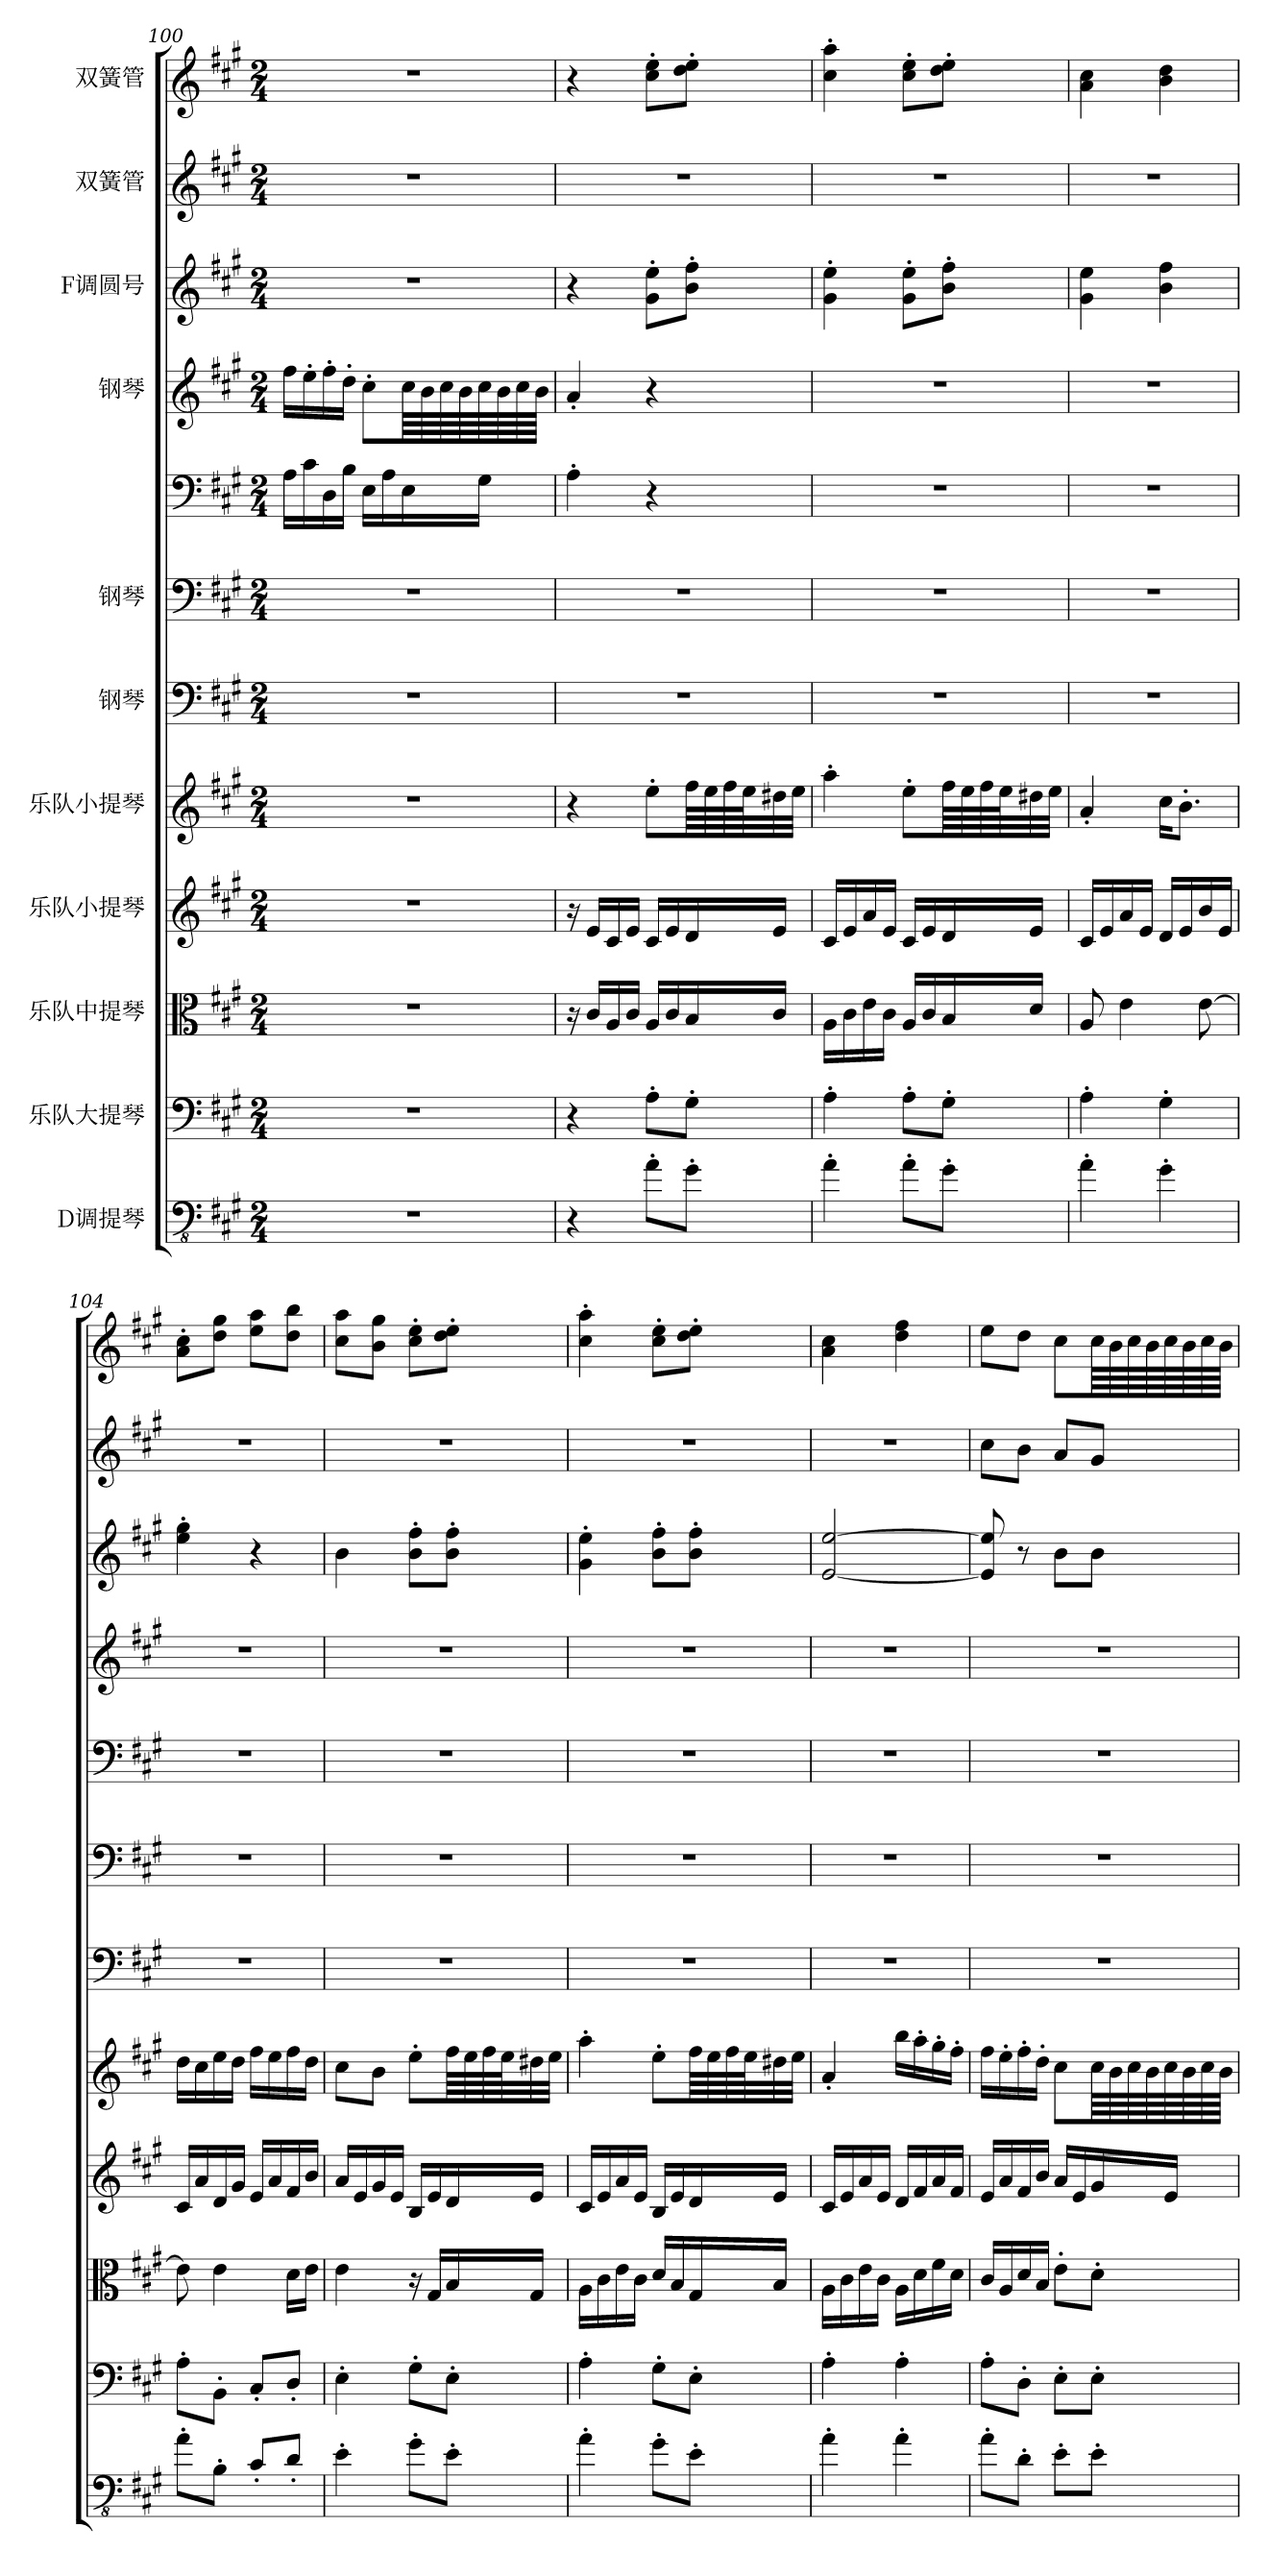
**kern	**kern	**kern	**kern	**kern	**kern	**kern	**kern	**kern	**kern	**kern	**kern
*part11	*part10	*part9	*part8	*part7	*part6	*part5	*part5	*part4	*part3	*part2	*part1
*staff12	*staff11	*staff10	*staff9	*staff8	*staff7	*staff6	*staff5	*staff4	*staff3	*staff2	*staff1
*I"D调提琴	*I"乐队大提琴	*I"乐队中提琴	*I"乐队小提琴	*I"乐队小提琴	*I"钢琴	*I"钢琴	*	*I"钢琴	*I"F调圆号	*I"双簧管	*I"双簧管
!!LO:PB:g=z
*clefFv4	*clefF4	*clefC3	*clefG2	*clefG2	*clefF4	*clefF4	*clefF4	*clefG2	*clefG2	*clefG2	*clefG2
*ITrd7c12	*	*	*	*	*	*	*	*	*ITrd4c7	*	*
*k[f#c#g#]	*k[f#c#g#]	*k[f#c#g#]	*k[f#c#g#]	*k[f#c#g#]	*k[f#c#g#]	*k[f#c#g#]	*k[f#c#g#]	*k[f#c#g#]	*k[f#c#]	*k[f#c#g#]	*k[f#c#g#]
*M2/4	*M2/4	*M2/4	*M2/4	*M2/4	*M2/4	*M2/4	*M2/4	*M2/4	*M2/4	*M2/4	*M2/4
=100	=100	=100	=100	=100	=100	=100	=100	=100	=100	=100	=100
2r	2r	2r	2r	2r	2r	2r	16A\LL	16ff#\LL	2r	2r	2r
.	.	.	.	.	.	.	16c#\	16ee'\	.	.	.
.	.	.	.	.	.	.	16D\	16ff#'\	.	.	.
.	.	.	.	.	.	.	16B\JJ	16dd'\JJ	.	.	.
.	.	.	.	.	.	.	16E\LL	8cc#'\L	.	.	.
.	.	.	.	.	.	.	16A\	.	.	.	.
.	.	.	.	.	.	.	16E\	64cc#\LLL	.	.	.
.	.	.	.	.	.	.	.	64b\	.	.	.
.	.	.	.	.	.	.	.	64cc#\	.	.	.
.	.	.	.	.	.	.	.	64b\	.	.	.
.	.	.	.	.	.	.	16G#\JJ	64cc#\	.	.	.
.	.	.	.	.	.	.	.	64b\	.	.	.
.	.	.	.	.	.	.	.	64cc#\	.	.	.
.	.	.	.	.	.	.	.	64b\JJJJ	.	.	.
=101	=101	=101	=101	=101	=101	=101	=101	=101	=101	=101	=101
4r	4r	16r	16r	4r	2r	2r	4A'\	4a'/	4r	2r	4r
.	.	16c#/LL	16e/LL	.	.	.	.	.	.	.	.
.	.	16A/	16c#/	.	.	.	.	.	.	.	.
.	.	16c#/JJ	16e/JJ	.	.	.	.	.	.	.	.
8AA'\L	8A'\L	16A/LL	16c#/LL	8ee'\L	.	.	4r	4r	8c#\' 8a\'L	.	8cc#\' 8ee\'L
.	.	16c#/	16e/	.	.	.	.	.	.	.	.
8GG#'\J	8G#'\J	16B/	16d/	64ff#\LLL	.	.	.	.	8e\' 8b\'J	.	8dd\' 8ee\'J
.	.	.	.	64ee\	.	.	.	.	.	.	.
.	.	.	.	64ff#\	.	.	.	.	.	.	.
.	.	.	.	64ee\J	.	.	.	.	.	.	.
.	.	16c#/JJ	16e/JJ	32dd#X\	.	.	.	.	.	.	.
.	.	.	.	32ee\JJJ	.	.	.	.	.	.	.
=102	=102	=102	=102	=102	=102	=102	=102	=102	=102	=102	=102
4AA'\	4A'\	16A\LL	16c#/LL	4aa'\	2r	2r	2r	2r	4c#\' 4a\'	2r	4cc#\' 4aa\'
.	.	16c#\	16e/	.	.	.	.	.	.	.	.
.	.	16e\	16a/	.	.	.	.	.	.	.	.
.	.	16c#\JJ	16e/JJ	.	.	.	.	.	.	.	.
8AA'\L	8A'\L	16A/LL	16c#/LL	8ee'\L	.	.	.	.	8c#\' 8a\'L	.	8cc#\' 8ee\'L
.	.	16c#/	16e/	.	.	.	.	.	.	.	.
8GG#'\J	8G#'\J	16B/	16d/	64ff#\LLL	.	.	.	.	8e\' 8b\'J	.	8dd\' 8ee\'J
.	.	.	.	64ee\	.	.	.	.	.	.	.
.	.	.	.	64ff#\	.	.	.	.	.	.	.
.	.	.	.	64ee\J	.	.	.	.	.	.	.
.	.	16d/JJ	16e/JJ	32dd#X\	.	.	.	.	.	.	.
.	.	.	.	32ee\JJJ	.	.	.	.	.	.	.
!!LO:PB:g=z
=103	=103	=103	=103	=103	=103	=103	=103	=103	=103	=103	=103
4AA'\	4A'\	8A/	16c#/LL	4a'/	2r	2r	2r	2r	4c#\ 4a\	2r	4a\ 4cc#\
.	.	.	16e/	.	.	.	.	.	.	.	.
.	.	4e\	16a/	.	.	.	.	.	.	.	.
.	.	.	16e/JJ	.	.	.	.	.	.	.	.
4GG#'\	4G#'\	.	16d/LL	16cc#\KL	.	.	.	.	4e\ 4b\	.	4b\ 4dd\
.	.	.	16e/	8.b'\J	.	.	.	.	.	.	.
.	.	[8e\	16b/	.	.	.	.	.	.	.	.
.	.	.	16e/JJ	.	.	.	.	.	.	.	.
=104	=104	=104	=104	=104	=104	=104	=104	=104	=104	=104	=104
8AA'\L	8A'\L	8e\]	16c#/LL	16dd\LL	2r	2r	2r	2r	4a\' 4cc#\'	2r	8a\' 8cc#\'L
.	.	.	16a/	16cc#\	.	.	.	.	.	.	.
8BBB'\J	8BB'\J	4e\	16d/	16ee\	.	.	.	.	.	.	8dd\ 8gg#\J
.	.	.	16g#/JJ	16dd\JJ	.	.	.	.	.	.	.
8CC#'/L	8C#'/L	.	16e/LL	16ff#\LL	.	.	.	.	4r	.	8ee\ 8aa\L
.	.	.	16a/	16ee\	.	.	.	.	.	.	.
8DD'/J	8D'/J	16d\LL	16f#/	16ff#\	.	.	.	.	.	.	8dd\ 8bb\J
.	.	16e\JJ	16b/JJ	16dd\JJ	.	.	.	.	.	.	.
=105	=105	=105	=105	=105	=105	=105	=105	=105	=105	=105	=105
4EE'\	4E'\	4e\	16a/LL	8cc#\L	2r	2r	2r	2r	4e\	2r	8cc#\ 8aa\L
.	.	.	16e/	.	.	.	.	.	.	.	.
.	.	.	16g#/	8b\J	.	.	.	.	.	.	8b\ 8gg#\J
.	.	.	16e/JJ	.	.	.	.	.	.	.	.
8GG#'\L	8G#'\L	16r	16B/LL	8ee'\L	.	.	.	.	8e\' 8b\'L	.	8cc#\' 8ee\'L
.	.	16G#/LL	16e/	.	.	.	.	.	.	.	.
8EE'\J	8E'\J	16B/	16d/	64ff#\LLL	.	.	.	.	8e\' 8b\'J	.	8dd\' 8ee\'J
.	.	.	.	64ee\	.	.	.	.	.	.	.
.	.	.	.	64ff#\	.	.	.	.	.	.	.
.	.	.	.	64ee\J	.	.	.	.	.	.	.
.	.	16G#/JJ	16e/JJ	32dd#X\	.	.	.	.	.	.	.
.	.	.	.	32ee\JJJ	.	.	.	.	.	.	.
!!LO:PB:g=z
=106	=106	=106	=106	=106	=106	=106	=106	=106	=106	=106	=106
4AA'\	4A'\	16A\LL	16c#/LL	4aa'\	2r	2r	2r	2r	4c#\' 4a\'	2r	4cc#\' 4aa\'
.	.	16c#\	16e/	.	.	.	.	.	.	.	.
.	.	16e\	16a/	.	.	.	.	.	.	.	.
.	.	16c#\JJ	16e/JJ	.	.	.	.	.	.	.	.
8GG#'\L	8G#'\L	16d/LL	16B/LL	8ee'\L	.	.	.	.	8e\' 8b\'L	.	8cc#\' 8ee\'L
.	.	16B/	16e/	.	.	.	.	.	.	.	.
8EE'\J	8E'\J	16G#/	16d/	64ff#\LLL	.	.	.	.	8e\' 8b\'J	.	8dd\' 8ee\'J
.	.	.	.	64ee\	.	.	.	.	.	.	.
.	.	.	.	64ff#\	.	.	.	.	.	.	.
.	.	.	.	64ee\J	.	.	.	.	.	.	.
.	.	16B/JJ	16e/JJ	32dd#X\	.	.	.	.	.	.	.
.	.	.	.	32ee\JJJ	.	.	.	.	.	.	.
=107	=107	=107	=107	=107	=107	=107	=107	=107	=107	=107	=107
4AA'\	4A'\	16A\LL	16c#/LL	4a'/	2r	2r	2r	2r	[2A/ [2a/	2r	4a\ 4cc#\
.	.	16c#\	16e/	.	.	.	.	.	.	.	.
.	.	16e\	16a/	.	.	.	.	.	.	.	.
.	.	16c#\JJ	16e/JJ	.	.	.	.	.	.	.	.
4AA'\	4A'\	16A\LL	16d/LL	16bb\LL	.	.	.	.	.	.	4dd\ 4ff#\
.	.	16d\	16f#/	16aa'\	.	.	.	.	.	.	.
.	.	16f#\	16a/	16gg#'\	.	.	.	.	.	.	.
.	.	16d\JJ	16f#/JJ	16ff#'\JJ	.	.	.	.	.	.	.
=108	=108	=108	=108	=108	=108	=108	=108	=108	=108	=108	=108
8AA'\L	8A'\L	16c#/LL	16e/LL	16ff#\LL	2r	2r	2r	2r	8A/] 8a/]	8cc#\L	8ee\L
.	.	16A/	16a/	16ee'\	.	.	.	.	.	.	.
8DD'\J	8D'\J	16d/	16f#/	16ff#'\	.	.	.	.	8r	8b\J	8dd\J
.	.	16B/JJ	16b/JJ	16dd'\JJ	.	.	.	.	.	.	.
8EE'\L	8E'\L	8e'\L	16a/LL	8cc#\L	.	.	.	.	8e\L	8a/L	8cc#\L
.	.	.	16e/	.	.	.	.	.	.	.	.
8EE'\J	8E'\J	8d'\J	16g#/	64cc#\LLL	.	.	.	.	8e\J	8g#/J	64cc#\LLL
.	.	.	.	64b\	.	.	.	.	.	.	64b\
.	.	.	.	64cc#\	.	.	.	.	.	.	64cc#\
.	.	.	.	64b\	.	.	.	.	.	.	64b\
.	.	.	16e/JJ	64cc#\	.	.	.	.	.	.	64cc#\
.	.	.	.	64b\	.	.	.	.	.	.	64b\
.	.	.	.	64cc#\	.	.	.	.	.	.	64cc#\
.	.	.	.	64b\JJJJ	.	.	.	.	.	.	64b\JJJJ
=	=	=	=	=	=	=	=	=	=	=	=
*-	*-	*-	*-	*-	*-	*-	*-	*-	*-	*-	*-
